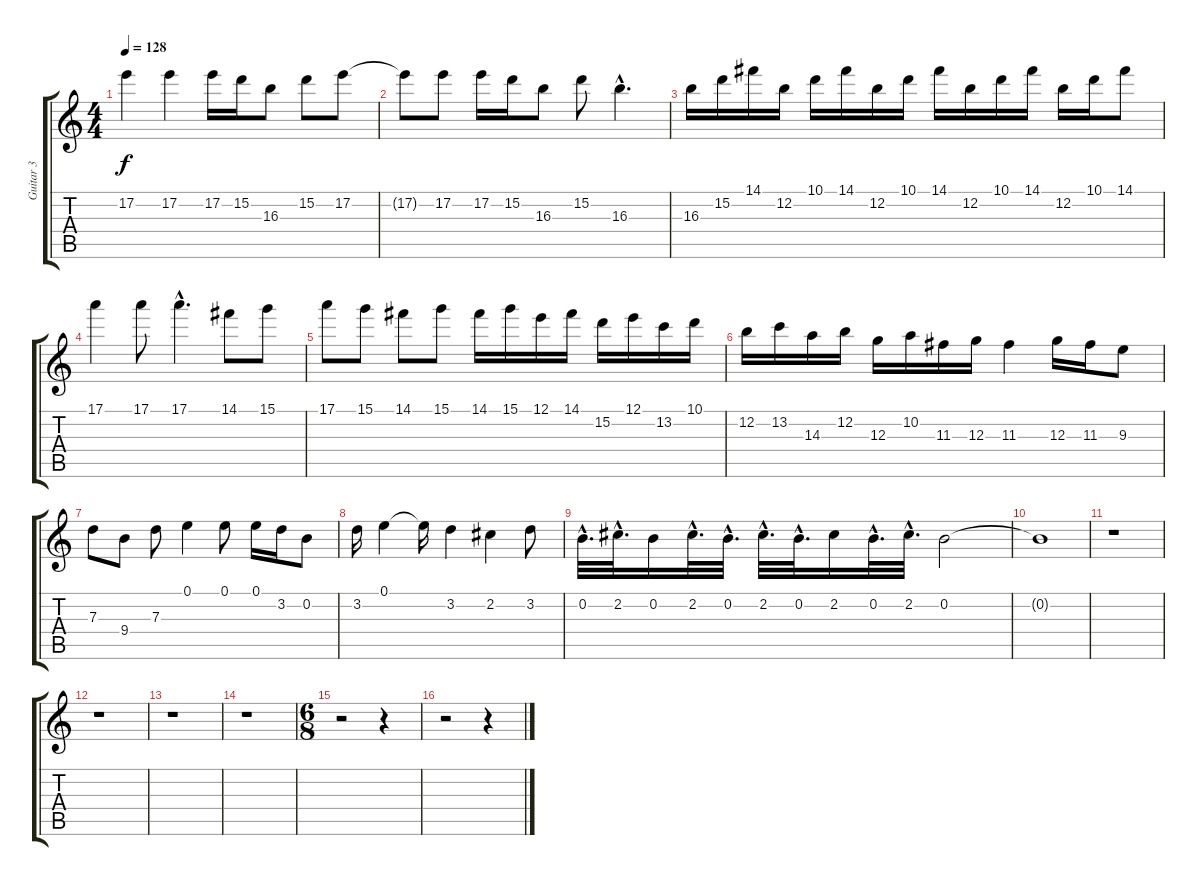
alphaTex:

\track ("Guitar 3" "Guitar 3") {instrument overdrivenguitar}
\staff {score tabs}
\tuning (E4 B3 G3 D3 A2 E2) {hide}
\ts (4 4)
\tempo 128
\clef g2
\ks c
17.2{t}.4{dy f} 17.2.4 17.2.16 15.2.16 16.3.8 15.2.8 17.2.8 |
17.2{t}.8 17.2.8 17.2.16 15.2.16 16.3.8 15.2.8 16.3{hac}.4{d} |
16.3.16 15.2.16 14.1.16 12.2.16 10.1.16 14.1.16 12.2.16 10.1.16 14.1.16 12.2.16 10.1.16 14.1.16 12.2.16 10.1.16 14.1.8 |
17.1.4 17.1.8 17.1{hac}.4{d} 14.1.8 15.1.8 |
17.1.8 15.1.8 14.1.8 15.1.8 14.1.16 15.1.16 12.1.16 14.1.16 15.2.16 12.1.16 13.2.16 10.1.16 |
12.2.16 13.2.16 14.3.16 12.2.16 12.3.16 10.2.16 11.3.16 12.3.16 11.3.4 12.3.16 11.3.16 9.3.8 |
7.3.8 9.4.8 7.3.8 0.1.4 0.1.8 0.1.16 3.2.16 0.2.8 |
3.2.16 0.1.4 0.1{t}.16 3.2.4 2.2.4 3.2.8 |
0.2{hac}.32{d} 2.2{hac}.32{d} 0.2.16 2.2{hac}.32{d} 0.2{hac}.32{d} 2.2{hac}.32{d} 0.2{hac}.32{d} 2.2.16 0.2{hac}.32{d} 2.2{hac}.32{d} 0.2.2 |
0.2{t}.1 |
r.1 |
r.1 |
r.1 |
r.1 |
\ts (6 8)
r.2 r.4 |
r.2 r.4
